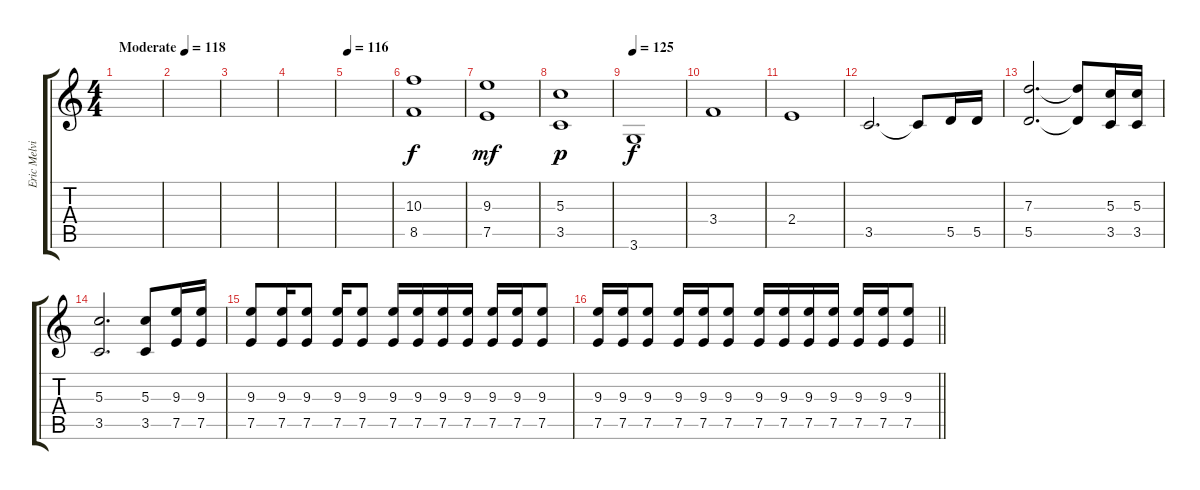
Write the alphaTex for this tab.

\track ("Eric Melvin" "Eric Melvi") {instrument distortionguitar}
\staff {score tabs}
\tuning (E4 B3 G3 D3 A2 E2) {hide}
\ts (4 4)
\tempo (118 "Moderate")
\clef g2
\ks c
|
|
|
|
\tempo 116
|
(10.3 8.5).1 |
(9.3 7.5).1{dy mf} |
(5.3 3.5).1{dy p} |
\tempo 125
3.6.1{dy f} |
3.4.1 |
2.4.1 |
3.5.2{d} 3.5{t}.8 5.5.16 5.5.16 |
(7.3 5.5).2{d} (7.3{t} 5.5{t}).8 (5.3 3.5).16 (5.3 3.5).16 |
(5.3 3.5).2{d} (5.3 3.5).8 (9.3 7.5).16 (9.3 7.5).16 |
(9.3 7.5).8 (9.3 7.5).16 (9.3 7.5).8 (9.3 7.5).16 (9.3 7.5).8 (9.3 7.5).16 (9.3 7.5).16 (9.3 7.5).16 (9.3 7.5).16 (9.3 7.5).16 (9.3 7.5).16 (9.3 7.5).8 |
\barLineRight lightlight
(9.3 7.5).16 (9.3 7.5).16 (9.3 7.5).8 (9.3 7.5).16 (9.3 7.5).16 (9.3 7.5).8 (9.3 7.5).16 (9.3 7.5).16 (9.3 7.5).16 (9.3 7.5).16 (9.3 7.5).16 (9.3 7.5).16 (9.3 7.5{ss}).8
